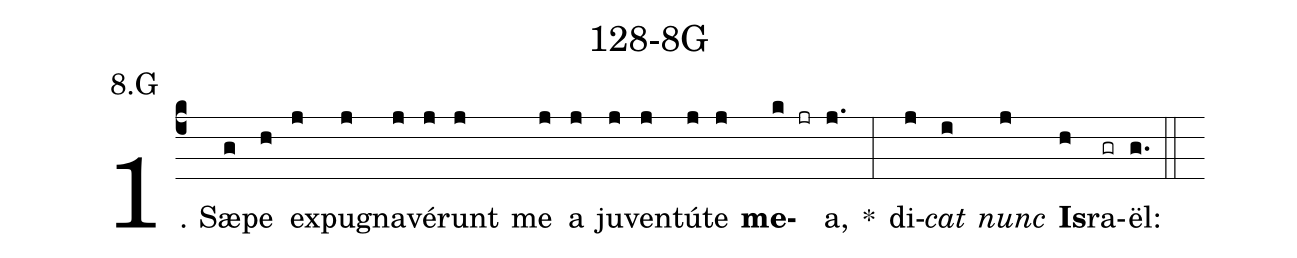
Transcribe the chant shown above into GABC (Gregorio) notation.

name: 128-8G;
annotation: 8.G;
%%
(c4)1. Sæ(g)pe(h) ex(j)pu(j)gna(j)vé(j)runt(j) me(j) a(j) ju(j)ven(j)tú(j)te(j) <b>me</b>(k jr)a,(j.) *(:) di(j)<i>cat</i>(i) <i>nunc</i>(j) <b>Is</b>(h)ra(gr)ël:(g.) (::)
